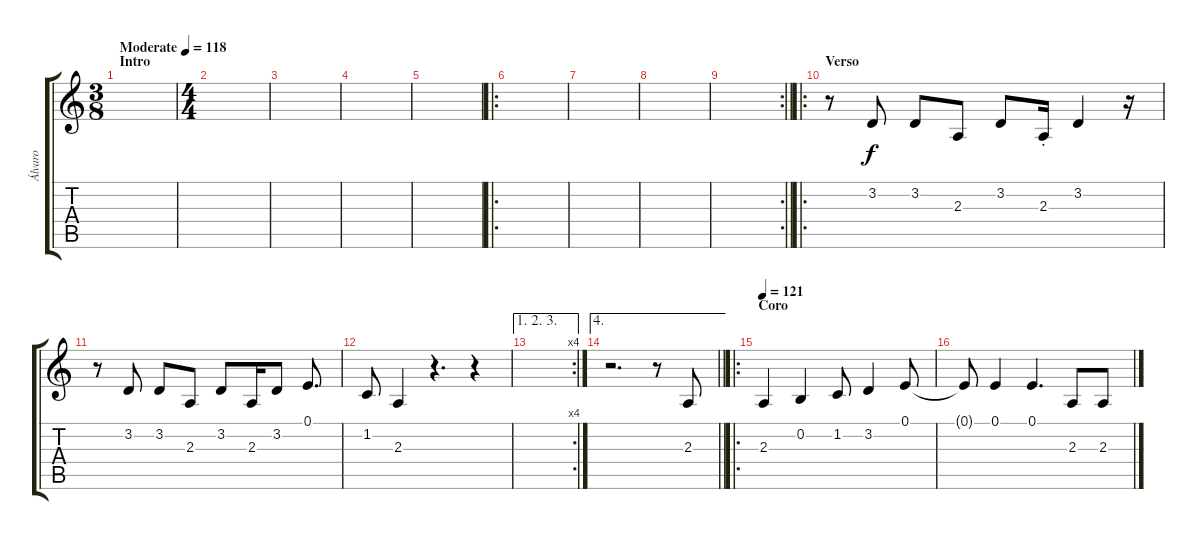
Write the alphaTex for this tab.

\track ("Álvaro" "Álvaro") {instrument flute}
\staff {score tabs}
\tuning (E4 B3 G3 D3 A2 E2) {hide}
\ts (3 8)
\section ("" "Intro")
\tempo (118 "Moderate")
\clef g2
\ks c
|
\ts (4 4)
|
|
|
|
\ro
|
|
|
\rc 2
\barLineRight lightlight
|
\ro
\section ("" "Verso")
r.8 3.2.8 3.2.8 2.3.8 3.2.8 2.3{st}.16 3.2.4 r.16 |
r.8 3.2.8 3.2.8 2.3.8 3.2.8 2.3.16 3.2.8 0.1.8{d} |
1.2.8 2.3.4 r.4{d} r.4 |
\ae (1 2 3)
\rc 4
|
\ae 4
\barLineRight lightlight
r.2{d} r.8 2.3.8 |
\ro
\section ("" "Coro")
\tempo 121
2.3.4 0.2.4 1.2.8 3.2.4 0.1.8 |
0.1{t}.8 0.1.4 0.1.4{d} 2.3.8 2.3.8
